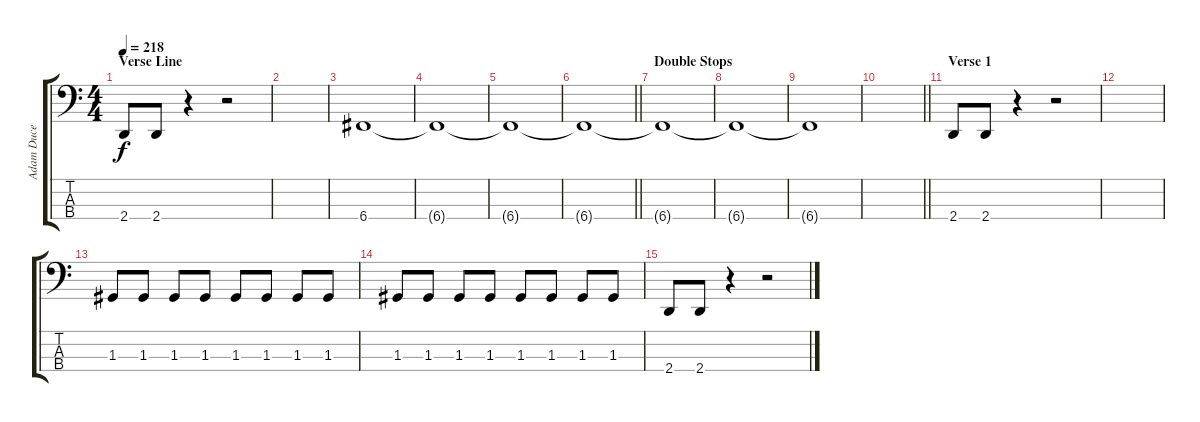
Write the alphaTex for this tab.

\track ("Adam Duce" "Adam Duce") {instrument electricbasspick}
\staff {score tabs}
\tuning (F2 C2 G1 C1) {hide}
\ts (4 4)
\section ("" "Verse Line")
\tempo 218
\clef f4
\ks c
2.4.8{dy f} 2.4.8 r.4 r.2 |
|
6.4.1 |
6.4{t}.1 |
6.4{t}.1 |
\barLineRight lightlight
6.4{t}.1 |
\section ("" "Double Stops")
6.4{t}.1 |
6.4{t}.1 |
6.4{t}.1 |
\barLineRight lightlight
|
\section ("" "Verse 1")
2.4.8 2.4.8 r.4 r.2 |
|
1.3.8 1.3.8 1.3.8 1.3.8 1.3.8 1.3.8 1.3.8 1.3.8 |
1.3.8 1.3.8 1.3.8 1.3.8 1.3.8 1.3.8 1.3.8 1.3.8 |
2.4.8 2.4.8 r.4 r.2
